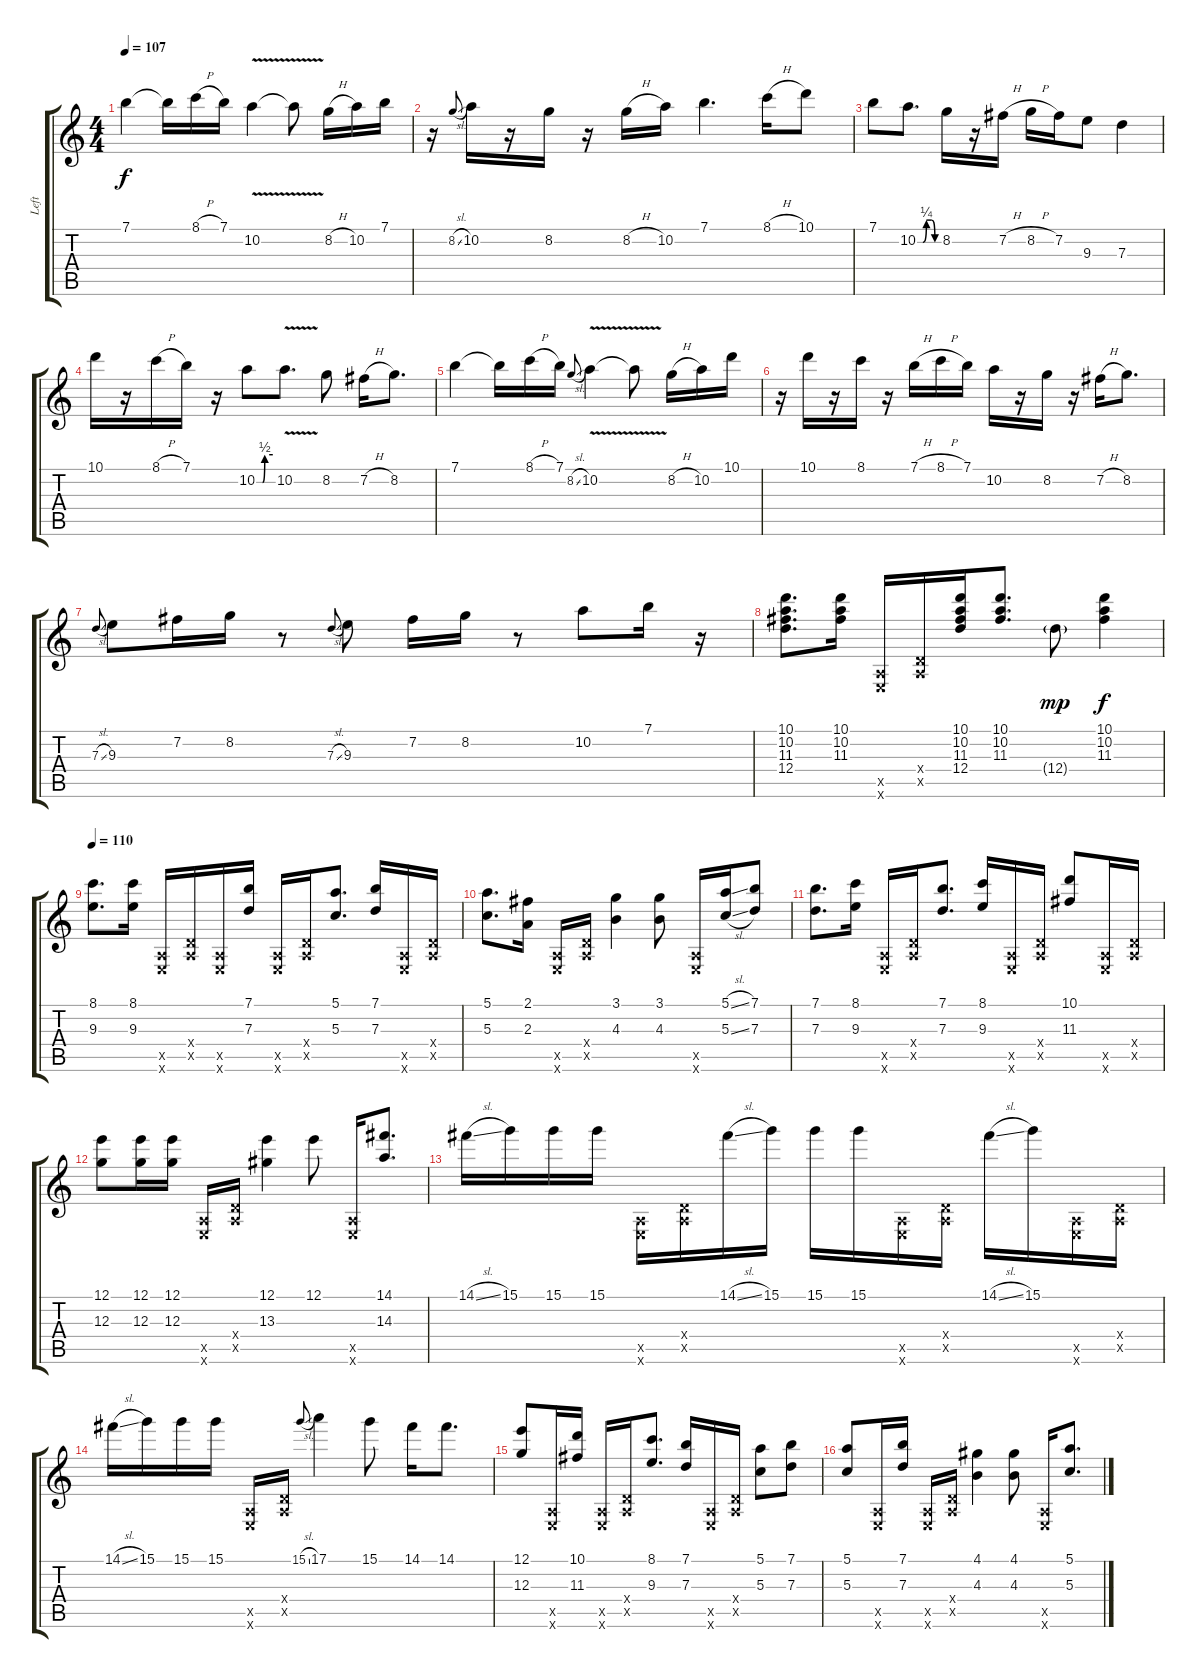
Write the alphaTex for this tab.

\track ("Left" "Left") {instrument acousticguitarsteel}
\staff {score tabs}
\tuning (E4 B3 G3 D3 A2 E2) {hide}
\ts (4 4)
\tempo 107
\clef g2
\ks c
7.1.4{dy f volume 13} 7.1{t}.16 8.1{h}.16 7.1.16 10.2{v}.4 10.2{t}.8 8.2{h}.16 10.2.16 7.1.16 |
r.16 8.2{sl}.8{gr onbeat} 10.2.16 r.16 8.2.16 r.16 8.2{h}.16 10.2.16 7.1.4{d} 8.1{h}.16 10.1.8 |
7.1.8 10.2{be (custom 0 0 15 0 25 1 40 1 49 0 60 0)}.8{d} 8.2.16 r.16 7.2{h}.16 8.2{h}.16 7.2.16 9.3.8 7.3.4 |
10.1.16 r.16 8.1{h}.16 7.1.16 r.16 10.2{be (custom 0 0 22 0 30 2 60 2)}.8 10.2{v}.8{d} 8.2.8 7.2{h}.16 8.2.8{d} |
7.1.4 7.1{t}.16 8.1{h}.16 7.1.16 8.2{sl}.8{gr onbeat} 10.2{v}.4 10.2{t}.8 8.2{h}.16 10.2.16 10.1.16 |
r.16 10.1.16 r.16 8.1.16 r.16 7.1{h}.16 8.1{h}.16 7.1.16 10.2.16 r.16 8.2.16 r.16 7.2{h}.16 8.2.8{d} |
7.3{sl}.8{gr onbeat} 9.3.8 7.2.16 8.2.16 r.8 7.3{sl}.8{gr onbeat} 9.3.8 7.2.16 8.2.16 r.8 10.2.8 7.1.16 r.16 |
(10.1 10.2 11.3 12.4).8{d} (10.1 10.2 11.3).16 (0.5{x} 0.6{x}).16 (0.4{x} 0.5{x}).16 (10.1 10.2 11.3 12.4).16 (10.1 10.2 11.3).8{d} 12.4{g}.8{dy mp} (10.1 10.2 11.3).4{dy f} |
\tempo 110
(8.1 9.3).8{d} (8.1 9.3).16 (0.5{x} 0.6{x}).16 (0.4{x} 0.5{x}).16 (0.5{x} 0.6{x}).16 (7.1 7.3).16 (0.5{x} 0.6{x}).16 (0.4{x} 0.5{x}).16 (5.1 5.3).8{d} (7.1 7.3).16 (0.5{x} 0.6{x}).16 (0.4{x} 0.5{x}).16 |
(5.1 5.3).8{d} (2.1 2.3).16 (0.5{x} 0.6{x}).16 (0.4{x} 0.5{x}).16 (3.1 4.3).4 (3.1 4.3).8 (0.5{x} 0.6{x}).16 (5.1{sl} 5.3{sl}).16 (7.1 7.3).8 |
(7.1 7.3).8{d} (8.1 9.3).16 (0.5{x} 0.6{x}).16 (0.4{x} 0.5{x}).16 (7.1 7.3).8{d} (8.1 9.3).16 (0.5{x} 0.6{x}).16 (0.4{x} 0.5{x}).16 (10.1 11.3).8 (0.5{x} 0.6{x}).16 (0.4{x} 0.5{x}).16 |
(12.1 12.3).8 (12.1 12.3).16 (12.1 12.3).16 (0.5{x} 0.6{x}).16 (0.4{x} 0.5{x}).16 (12.1 13.3).4 12.1.8 (0.5{x} 0.6{x}).16 (14.1 14.3).8{d} |
14.1{sl}.16 15.1.16 15.1.16 15.1.16 (0.5{x} 0.6{x}).16 (0.4{x} 0.5{x}).16 14.1{sl}.16 15.1.16 15.1.16 15.1.16 (0.5{x} 0.6{x}).16 (0.4{x} 0.5{x}).16 14.1{sl}.16 15.1.16 (0.5{x} 0.6{x}).16 (0.4{x} 0.5{x}).16 |
14.1{sl}.16 15.1.16 15.1.16 15.1.16 (0.5{x} 0.6{x}).16 (0.4{x} 0.5{x}).16 15.1{sl}.8{gr onbeat} 17.1.4 15.1.8 14.1.16 14.1.8{d} |
(12.1 12.3).8 (0.5{x} 0.6{x}).16 (10.1 11.3).16 (0.5{x} 0.6{x}).16 (0.4{x} 0.5{x}).16 (8.1 9.3).8{d} (7.1 7.3).16 (0.5{x} 0.6{x}).16 (0.4{x} 0.5{x}).16 (5.1 5.3).8 (7.1 7.3).8 |
(5.1 5.3).8 (0.5{x} 0.6{x}).16 (7.1 7.3).16 (0.5{x} 0.6{x}).16 (0.4{x} 0.5{x}).16 (4.1 4.3).4 (4.1 4.3).8 (0.5{x} 0.6{x}).16 (5.1 5.3).8{d}
